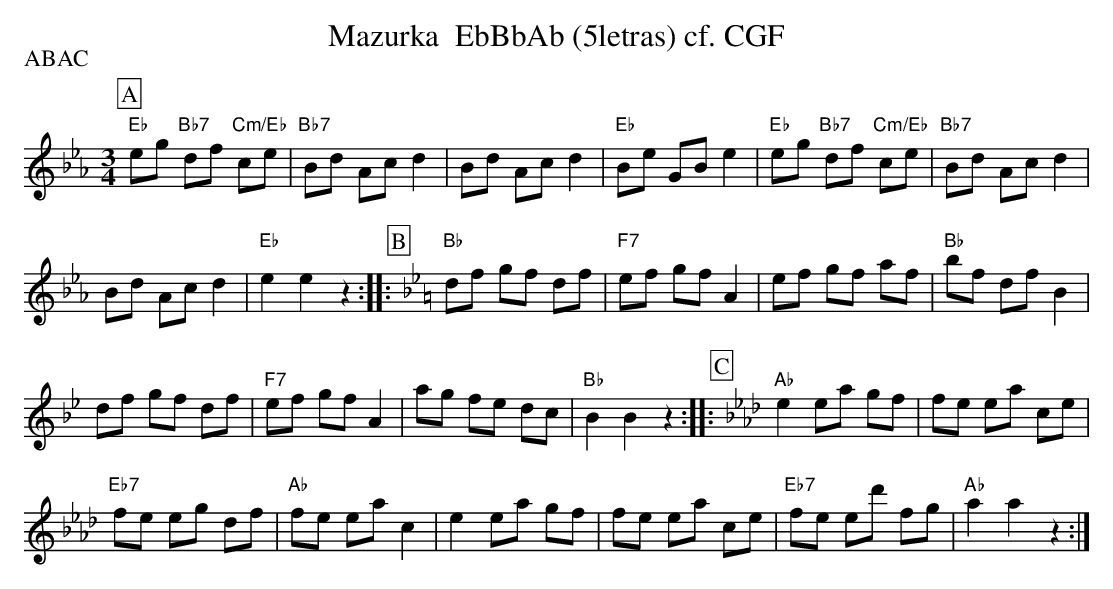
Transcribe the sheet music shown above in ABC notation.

X:1
T:Mazurka  EbBbAb (5letras) cf. CGF
P:ABAC
M:3/4
L:1/8
K:Ebmaj%%MIDI gchordon
[P:A] "Eb"eg "Bb7"df "Cm/Eb"ce | "Bb7"Bd Acd2 | Bd Acd2 | "Eb"Be GBe2 | "Eb"eg "Bb7"df "Cm/Eb"ce | "Bb7"Bd Acd2 |
Bd Acd2 | \
"Eb"e2e2z2 ::[P:B] [K:Bbmaj] "Bb"df gf df | "F7"ef gfA2 | ef gf af | "Bb"bf dfB2 |
df gf df | "F7"ef gfA2 | \
ag fe dc | "Bb"B2B2z2 :: [P:C] [K:Abmaj] "Ab"e2 ea gf | \
fe ea ce |
"Eb7"fe eg df | \
"Ab"fe eac2 | e2ea gf | fe ea ce | "Eb7"fe ed' fg | "Ab"a2a2z2 :|
